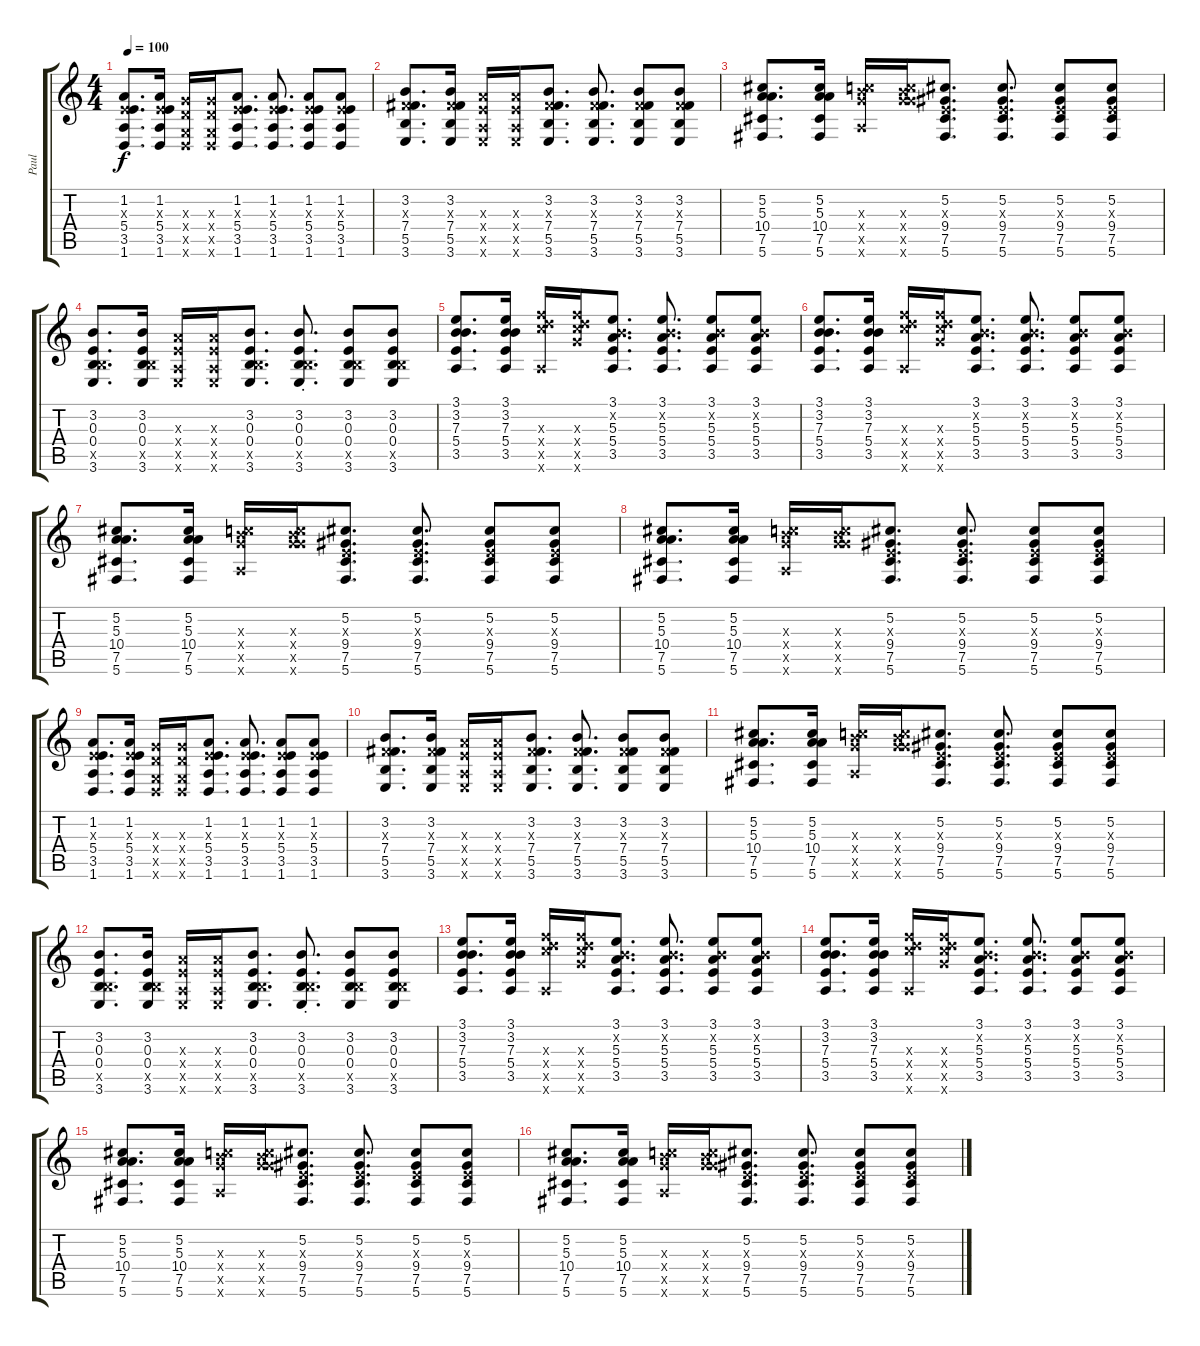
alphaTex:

\track ("Paul" "Paul") {instrument distortionguitar}
\staff {score tabs}
\tuning (Db4 Ab3 E3 B2 Gb2 Db2) {hide}
\ts (4 4)
\tempo 100
\clef g2
\ks c
(1.2 0.3{x} 5.4 3.5 1.6).8{d dy f} (1.2 0.3{x} 5.4 3.5 1.6).16 (3.3{x} 3.4{x} 1.5{x} 1.6{x}).16 (3.3{x} 3.4{x} 1.5{x} 1.6{x}).16 (1.2 0.3{x} 5.4 3.5 1.6).8{d} (1.2 0.3{x} 5.4 3.5 1.6).8{d} (1.2 0.3{x} 5.4 3.5 1.6).8 (1.2 0.3{x} 5.4 3.5 1.6).8 |
(3.2 2.3{x} 7.4 5.5 3.6).8{d} (3.2 2.3{x} 7.4 5.5 3.6).16 (5.3{x} 5.4{x} 3.5{x} 3.6{x}).16 (5.3{x} 5.4{x} 3.5{x} 3.6{x}).16 (3.2 2.3{x} 7.4 5.5 3.6).8{d} (3.2 2.3{x} 7.4 5.5 3.6).8{d} (3.2 2.3{x} 7.4 5.5 3.6).8 (3.2 2.3{x} 7.4 5.5 3.6).8 |
(5.2 5.3 10.4 7.5 5.6).8{d} (5.2 5.3 10.4 7.5 5.6).16 (7.3{x} 8.4{x} 18.5{x} 8.6{x}).16 (7.3{x} 8.4{x} 18.5{x} 18.6{x}).16 (5.2 0.3{x} 9.4 7.5 5.6).8{d} (5.2 0.3{x} 9.4 7.5 5.6).8{d} (5.2 0.3{x} 9.4 7.5 5.6).8 (5.2 0.3{x} 9.4 7.5 5.6).8 |
(3.2 0.3 0.4 5.5{x} 3.6).8{d} (3.2 0.3 0.4 5.5{x} 3.6).16 (5.3{x} 5.4{x} 3.5{x} 3.6{x}).16 (5.3{x} 5.4{x} 3.5{x} 3.6{x}).16 (3.2 0.3 0.4 5.5{x} 3.6).8{d} (3.2{st} 0.3{st} 0.4{st} 5.5{x} 3.6{st}).8{d} (3.2 0.3 0.4 5.5{x} 3.6).8 (3.2 0.3 0.4 5.5{x} 3.6).8 |
(3.1 3.2 7.3 5.4 3.5).8{d} (3.1 3.2 7.3 5.4 3.5).16 (10.3{x} 18.4{x} 18.5{x} 8.6{x}).16 (10.3{x} 18.4{x} 18.5{x} 18.6{x}).16 (3.1 3.2{x} 5.3 5.4 3.5).8{d} (3.1 3.2{x} 5.3 5.4 3.5).8{d} (3.1 3.2{x} 5.3 5.4 3.5).8 (3.1 3.2{x} 5.3 5.4 3.5).8 |
(3.1 3.2 7.3 5.4 3.5).8{d} (3.1 3.2 7.3 5.4 3.5).16 (10.3{x} 18.4{x} 18.5{x} 8.6{x}).16 (10.3{x} 18.4{x} 18.5{x} 18.6{x}).16 (3.1 3.2{x} 5.3 5.4 3.5).8{d} (3.1 3.2{x} 5.3 5.4 3.5).8{d} (3.1 3.2{x} 5.3 5.4 3.5).8 (3.1 3.2{x} 5.3 5.4 3.5).8 |
(5.2 5.3 10.4 7.5 5.6).8{d} (5.2 5.3 10.4 7.5 5.6).16 (7.3{x} 8.4{x} 18.5{x} 8.6{x}).16 (7.3{x} 8.4{x} 18.5{x} 18.6{x}).16 (5.2 0.3{x} 9.4 7.5 5.6).8{d} (5.2 0.3{x} 9.4 7.5 5.6).8{d} (5.2 0.3{x} 9.4 7.5 5.6).8 (5.2 0.3{x} 9.4 7.5 5.6).8 |
(5.2 5.3 10.4 7.5 5.6).8{d} (5.2 5.3 10.4 7.5 5.6).16 (7.3{x} 8.4{x} 18.5{x} 8.6{x}).16 (7.3{x} 8.4{x} 18.5{x} 18.6{x}).16 (5.2 0.3{x} 9.4 7.5 5.6).8{d} (5.2 0.3{x} 9.4 7.5 5.6).8{d} (5.2 0.3{x} 9.4 7.5 5.6).8 (5.2 0.3{x} 9.4 7.5 5.6).8 |
(1.2 0.3{x} 5.4 3.5 1.6).8{d} (1.2 0.3{x} 5.4 3.5 1.6).16 (3.3{x} 3.4{x} 1.5{x} 1.6{x}).16 (3.3{x} 3.4{x} 1.5{x} 1.6{x}).16 (1.2 0.3{x} 5.4 3.5 1.6).8{d} (1.2 0.3{x} 5.4 3.5 1.6).8{d} (1.2 0.3{x} 5.4 3.5 1.6).8 (1.2 0.3{x} 5.4 3.5 1.6).8 |
(3.2 2.3{x} 7.4 5.5 3.6).8{d} (3.2 2.3{x} 7.4 5.5 3.6).16 (5.3{x} 5.4{x} 3.5{x} 3.6{x}).16 (5.3{x} 5.4{x} 3.5{x} 3.6{x}).16 (3.2 2.3{x} 7.4 5.5 3.6).8{d} (3.2 2.3{x} 7.4 5.5 3.6).8{d} (3.2 2.3{x} 7.4 5.5 3.6).8 (3.2 2.3{x} 7.4 5.5 3.6).8 |
(5.2 5.3 10.4 7.5 5.6).8{d} (5.2 5.3 10.4 7.5 5.6).16 (7.3{x} 8.4{x} 18.5{x} 8.6{x}).16 (7.3{x} 8.4{x} 18.5{x} 18.6{x}).16 (5.2 0.3{x} 9.4 7.5 5.6).8{d} (5.2 0.3{x} 9.4 7.5 5.6).8{d} (5.2 0.3{x} 9.4 7.5 5.6).8 (5.2 0.3{x} 9.4 7.5 5.6).8 |
(3.2 0.3 0.4 5.5{x} 3.6).8{d} (3.2 0.3 0.4 5.5{x} 3.6).16 (5.3{x} 5.4{x} 3.5{x} 3.6{x}).16 (5.3{x} 5.4{x} 3.5{x} 3.6{x}).16 (3.2 0.3 0.4 5.5{x} 3.6).8{d} (3.2{st} 0.3{st} 0.4{st} 5.5{x} 3.6{st}).8{d} (3.2 0.3 0.4 5.5{x} 3.6).8 (3.2 0.3 0.4 5.5{x} 3.6).8 |
(3.1 3.2 7.3 5.4 3.5).8{d} (3.1 3.2 7.3 5.4 3.5).16 (10.3{x} 18.4{x} 18.5{x} 8.6{x}).16 (10.3{x} 18.4{x} 18.5{x} 18.6{x}).16 (3.1 3.2{x} 5.3 5.4 3.5).8{d} (3.1 3.2{x} 5.3 5.4 3.5).8{d} (3.1 3.2{x} 5.3 5.4 3.5).8 (3.1 3.2{x} 5.3 5.4 3.5).8 |
(3.1 3.2 7.3 5.4 3.5).8{d} (3.1 3.2 7.3 5.4 3.5).16 (10.3{x} 18.4{x} 18.5{x} 8.6{x}).16 (10.3{x} 18.4{x} 18.5{x} 18.6{x}).16 (3.1 3.2{x} 5.3 5.4 3.5).8{d} (3.1 3.2{x} 5.3 5.4 3.5).8{d} (3.1 3.2{x} 5.3 5.4 3.5).8 (3.1 3.2{x} 5.3 5.4 3.5).8 |
(5.2 5.3 10.4 7.5 5.6).8{d} (5.2 5.3 10.4 7.5 5.6).16 (7.3{x} 8.4{x} 18.5{x} 8.6{x}).16 (7.3{x} 8.4{x} 18.5{x} 18.6{x}).16 (5.2 0.3{x} 9.4 7.5 5.6).8{d} (5.2 0.3{x} 9.4 7.5 5.6).8{d} (5.2 0.3{x} 9.4 7.5 5.6).8 (5.2 0.3{x} 9.4 7.5 5.6).8 |
(5.2 5.3 10.4 7.5 5.6).8{d} (5.2 5.3 10.4 7.5 5.6).16 (7.3{x} 8.4{x} 18.5{x} 8.6{x}).16 (7.3{x} 8.4{x} 18.5{x} 18.6{x}).16 (5.2 0.3{x} 9.4 7.5 5.6).8{d} (5.2 0.3{x} 9.4 7.5 5.6).8{d} (5.2 0.3{x} 9.4 7.5 5.6).8 (5.2 0.3{x} 9.4 7.5 5.6).8
